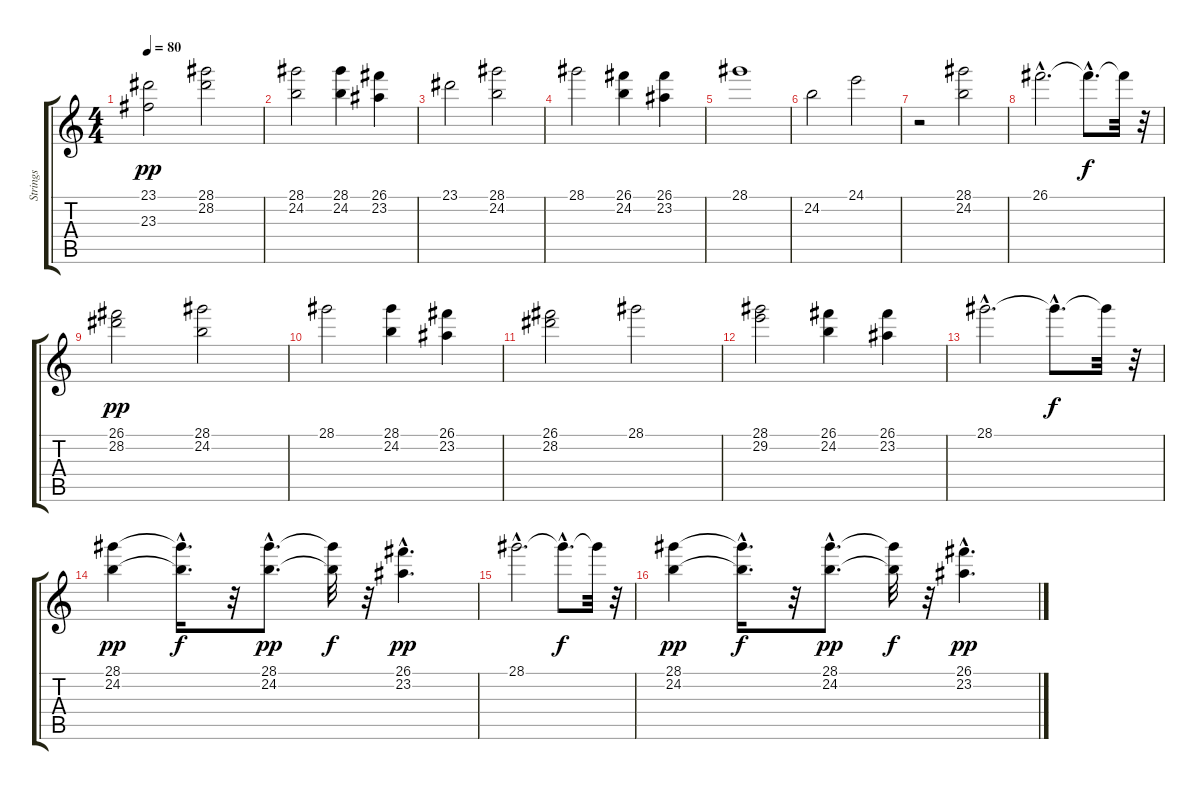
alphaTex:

\track ("Strings" "Strings") {instrument stringensemble1}
\staff {score tabs}
\tuning (E4 B3 G3 D3 A2 E2) {hide}
\ts (4 4)
\tempo 80
\clef g2
\ks c
(23.1 23.3).2{dy pp} (28.1 28.2).2 |
(28.1 24.2).2 (28.1 24.2).4 (26.1 23.2).4 |
23.1.2 (28.1 24.2).2 |
28.1.2 (26.1 24.2).4 (26.1 23.2).4 |
28.1.1 |
24.2.2 24.1.2 |
r.2 (28.1 24.2).2 |
26.1{hac}.2{d} 26.1{hac t}.8{d dy f} 26.1{t}.32 r.32 |
(26.1 28.2).2{dy pp} (28.1 24.2).2 |
28.1.2 (28.1 24.2).4 (26.1 23.2).4 |
(26.1 28.2).2 28.1.2 |
(28.1 29.2).2 (26.1 24.2).4 (26.1 23.2).4 |
28.1{hac}.2{d} 28.1{hac t}.8{d dy f} 28.1{t}.32 r.32 |
(28.1 24.2).4{dy pp} (28.1{hac t} 24.2{hac t}).16{d dy f} r.32 (28.1{hac} 24.2{hac}).8{d dy pp} (28.1{t} 24.2{t}).32{dy f} r.32 (26.1{hac} 23.2{hac}).4{d dy pp} |
28.1{hac}.2{d} 28.1{hac t}.8{d dy f} 28.1{t}.32 r.32 |
(28.1 24.2).4{dy pp} (28.1{hac t} 24.2{hac t}).16{d dy f} r.32 (28.1{hac} 24.2{hac}).8{d dy pp} (28.1{t} 24.2{t}).32{dy f} r.32 (26.1{hac} 23.2{hac}).4{d dy pp}
